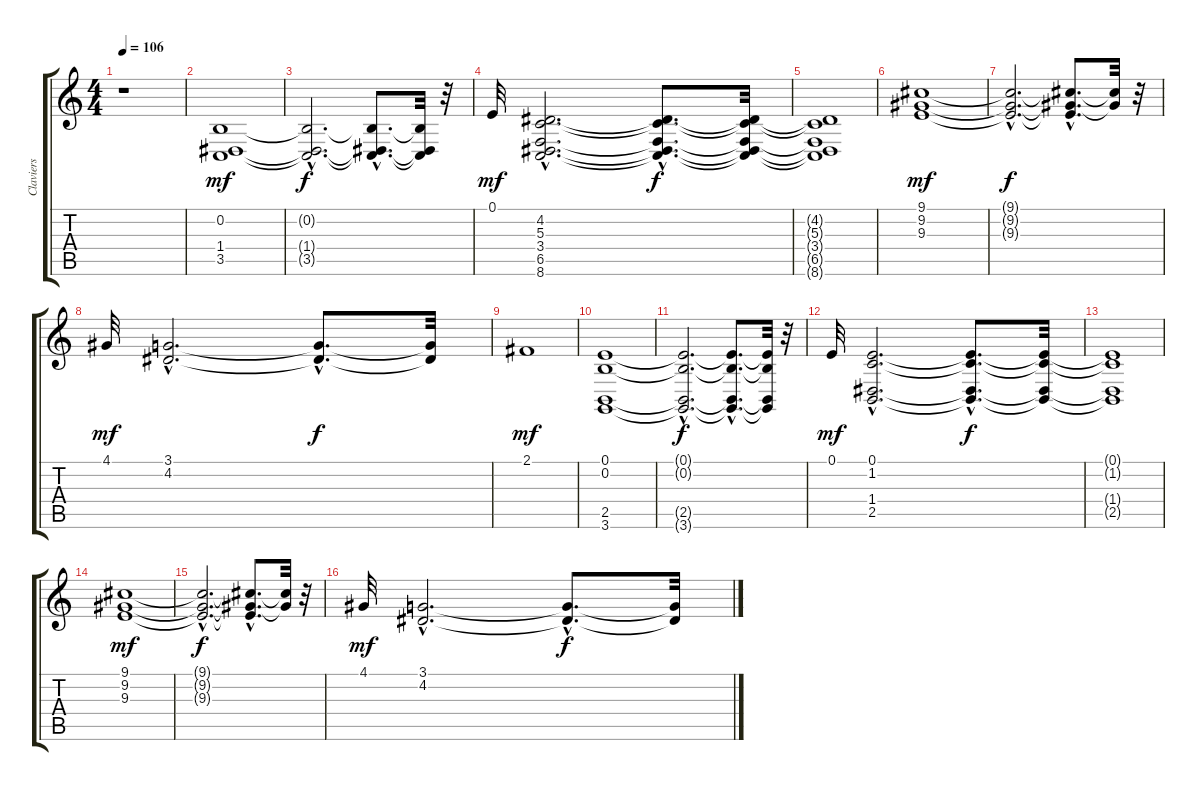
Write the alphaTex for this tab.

\track ("Claviers" "Claviers") {instrument pad2warm}
\staff {score tabs}
\tuning (E4 B3 G3 D3 A2 E2) {hide}
\ts (4 4)
\tempo 106
\clef g2
\ks c
r.1{dy mf} |
(0.2 1.4 3.5).1 |
(0.2{hac t} 1.4{hac t} 3.5{hac t}).2{d dy f} (0.2{hac t} 1.4{hac t} 3.5{hac t}).8{d} (0.2{t} 1.4{t} 3.5{t}).32 r.32 |
0.1.32{dy mf} (4.2{hac} 5.3{hac} 3.4{hac} 6.5{hac} 8.6{hac}).2{d} (4.2{hac t} 5.3{hac t} 3.4{hac t} 6.5{hac t} 8.6{hac t}).8{d dy f} (4.2{t} 5.3{t} 3.4{t} 6.5{t} 8.6{t}).32 |
(4.2{t} 5.3{t} 3.4{t} 6.5{t} 8.6{t}).1 |
(9.1 9.2 9.3).1{dy mf} |
(9.1{hac t} 9.2{hac t} 9.3{hac t}).2{d dy f} (9.1{hac t} 9.2{hac t} 9.3{hac t}).8{d} (9.1{t} 9.2{t}).32 r.32 |
4.1.32{dy mf} (3.1{hac} 4.2{hac}).2{d} (3.1{hac t} 4.2{hac t}).8{d dy f} (3.1{t} 4.2{t}).32 |
2.1.1{dy mf} |
(0.1 0.2 2.5 3.6).1 |
(0.1{hac t} 0.2{hac t} 2.5{hac t} 3.6{hac t}).2{d dy f} (0.1{hac t} 0.2{hac t} 2.5{hac t} 3.6{hac t}).8{d} (0.1{t} 0.2{t} 2.5{t} 3.6{t}).32 r.32 |
0.1.32{dy mf} (0.1{hac} 1.2{hac} 1.4{hac} 2.5{hac}).2{d} (0.1{hac t} 1.2{hac t} 1.4{hac t} 2.5{hac t}).8{d dy f} (0.1{t} 1.2{t} 1.4{t} 2.5{t}).32 |
(0.1{t} 1.2{t} 1.4{t} 2.5{t}).1 |
(9.1 9.2 9.3).1{dy mf} |
(9.1{hac t} 9.2{hac t} 9.3{hac t}).2{d dy f} (9.1{hac t} 9.2{hac t} 9.3{hac t}).8{d} (9.1{t} 9.2{t}).32 r.32 |
4.1.32{dy mf} (3.1{hac} 4.2{hac}).2{d} (3.1{hac t} 4.2{hac t}).8{d dy f} (3.1{t} 4.2{t}).32
